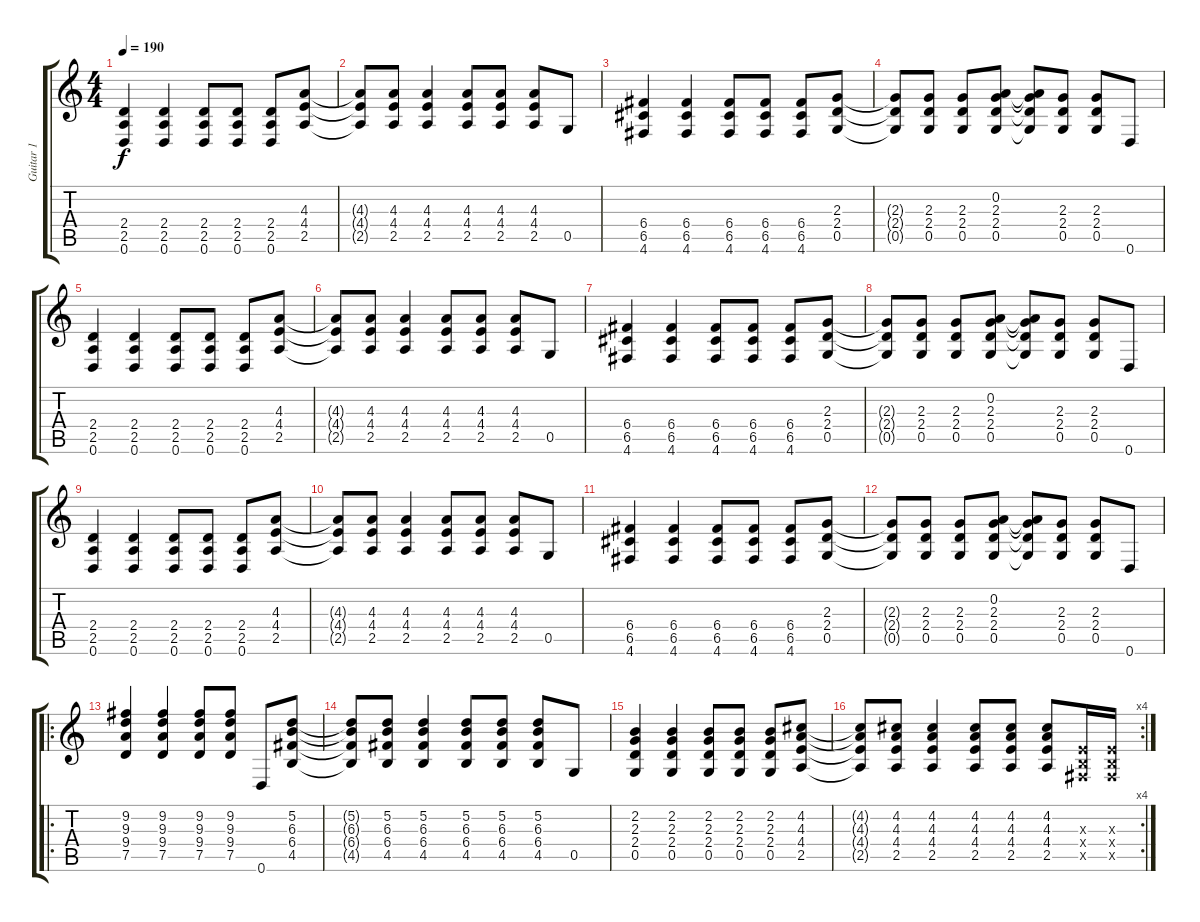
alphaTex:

\track ("Guitar 1" "Guitar 1") {instrument overdrivenguitar}
\staff {score tabs}
\tuning (D4 A3 F3 C3 G2 D2) {hide}
\ts (4 4)
\tempo 190
\clef g2
\ks c
(2.4 2.5 0.6).4{dy f volume 10} (2.4 2.5 0.6).4 (2.4 2.5 0.6).8 (2.4 2.5 0.6).8 (2.4 2.5 0.6).8 (4.3 4.4 2.5).8 |
(4.3{t} 4.4{t} 2.5{t}).8 (4.3 4.4 2.5).8 (4.3 4.4 2.5).4 (4.3 4.4 2.5).8 (4.3 4.4 2.5).8 (4.3 4.4 2.5).8 0.5.8 |
(6.4 6.5 4.6).4 (6.4 6.5 4.6).4 (6.4 6.5 4.6).8 (6.4 6.5 4.6).8 (6.4 6.5 4.6).8 (2.3 2.4 0.5).8 |
(2.3{t} 2.4{t} 0.5{t}).8 (2.3 2.4 0.5).8 (2.3 2.4 0.5).8 (0.2 2.3 2.4 0.5).8 (0.2{t} 2.3{t} 2.4{t} 0.5{t}).8 (2.3 2.4 0.5).8 (2.3 2.4 0.5).8 0.6.8 |
(2.4 2.5 0.6).4{volume 10} (2.4 2.5 0.6).4 (2.4 2.5 0.6).8 (2.4 2.5 0.6).8 (2.4 2.5 0.6).8 (4.3 4.4 2.5).8 |
(4.3{t} 4.4{t} 2.5{t}).8 (4.3 4.4 2.5).8 (4.3 4.4 2.5).4 (4.3 4.4 2.5).8 (4.3 4.4 2.5).8 (4.3 4.4 2.5).8 0.5.8 |
(6.4 6.5 4.6).4 (6.4 6.5 4.6).4 (6.4 6.5 4.6).8 (6.4 6.5 4.6).8 (6.4 6.5 4.6).8 (2.3 2.4 0.5).8 |
(2.3{t} 2.4{t} 0.5{t}).8 (2.3 2.4 0.5).8 (2.3 2.4 0.5).8 (0.2 2.3 2.4 0.5).8 (0.2{t} 2.3{t} 2.4{t} 0.5{t}).8 (2.3 2.4 0.5).8 (2.3 2.4 0.5).8 0.6.8 |
(2.4 2.5 0.6).4{volume 10} (2.4 2.5 0.6).4 (2.4 2.5 0.6).8 (2.4 2.5 0.6).8 (2.4 2.5 0.6).8 (4.3 4.4 2.5).8 |
(4.3{t} 4.4{t} 2.5{t}).8 (4.3 4.4 2.5).8 (4.3 4.4 2.5).4 (4.3 4.4 2.5).8 (4.3 4.4 2.5).8 (4.3 4.4 2.5).8 0.5.8 |
(6.4 6.5 4.6).4 (6.4 6.5 4.6).4 (6.4 6.5 4.6).8 (6.4 6.5 4.6).8 (6.4 6.5 4.6).8 (2.3 2.4 0.5).8 |
(2.3{t} 2.4{t} 0.5{t}).8 (2.3 2.4 0.5).8 (2.3 2.4 0.5).8 (0.2 2.3 2.4 0.5).8 (0.2{t} 2.3{t} 2.4{t} 0.5{t}).8 (2.3 2.4 0.5).8 (2.3 2.4 0.5).8 0.6.8 |
\ro
(9.2 9.3 9.4 7.5).4{volume 13} (9.2 9.3 9.4 7.5).4 (9.2 9.3 9.4 7.5).8 (9.2 9.3 9.4 7.5).8 0.6.8 (5.2 6.3 6.4 4.5).8 |
(5.2{t} 6.3{t} 6.4{t} 4.5{t}).8 (5.2 6.3 6.4 4.5).8 (5.2 6.3 6.4 4.5).4 (5.2 6.3 6.4 4.5).8 (5.2 6.3 6.4 4.5).8 (5.2 6.3 6.4 4.5).8 0.5.8 |
(2.2 2.3 2.4 0.5).4 (2.2 2.3 2.4 0.5).4 (2.2 2.3 2.4 0.5).8 (2.2 2.3 2.4 0.5).8 (2.2 2.3 2.4 0.5).8 (4.2 4.3 4.4 2.5).8 |
\rc 4
(4.2{t} 4.3{t} 4.4{t} 2.5{t}).8 (4.2 4.3 4.4 2.5).8 (4.2 4.3 4.4 2.5).4 (4.2 4.3 4.4 2.5).8 (4.2 4.3 4.4 2.5).8 (4.2 4.3 4.4 2.5).8 (-1.3{x} -1.4{x} -1.5{x}).16 (-1.3{x} -1.4{x} -1.5{x}).16
